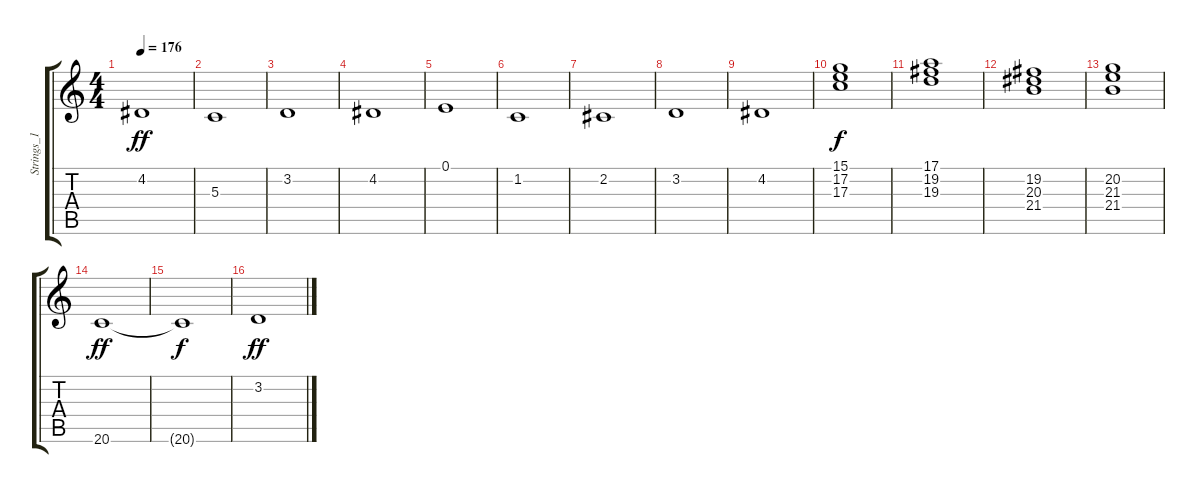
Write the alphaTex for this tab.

\track ("Strings_1" "Strings_1") {instrument stringensemble1}
\staff {score tabs}
\tuning (E4 B3 G3 D3 A2 E2) {hide}
\ts (4 4)
\tempo 176
\clef g2
\ks c
4.2.1{dy ff} |
5.3.1 |
3.2.1 |
4.2.1 |
0.1.1 |
1.2.1 |
2.2.1 |
3.2.1 |
4.2.1 |
(15.1 17.2 17.3).1{dy f} |
(17.1 19.2 19.3).1 |
(19.2 20.3 21.4).1 |
(20.2 21.3 21.4).1 |
20.6.1{dy ff} |
20.6{t}.1{dy f} |
3.2.1{dy ff}
